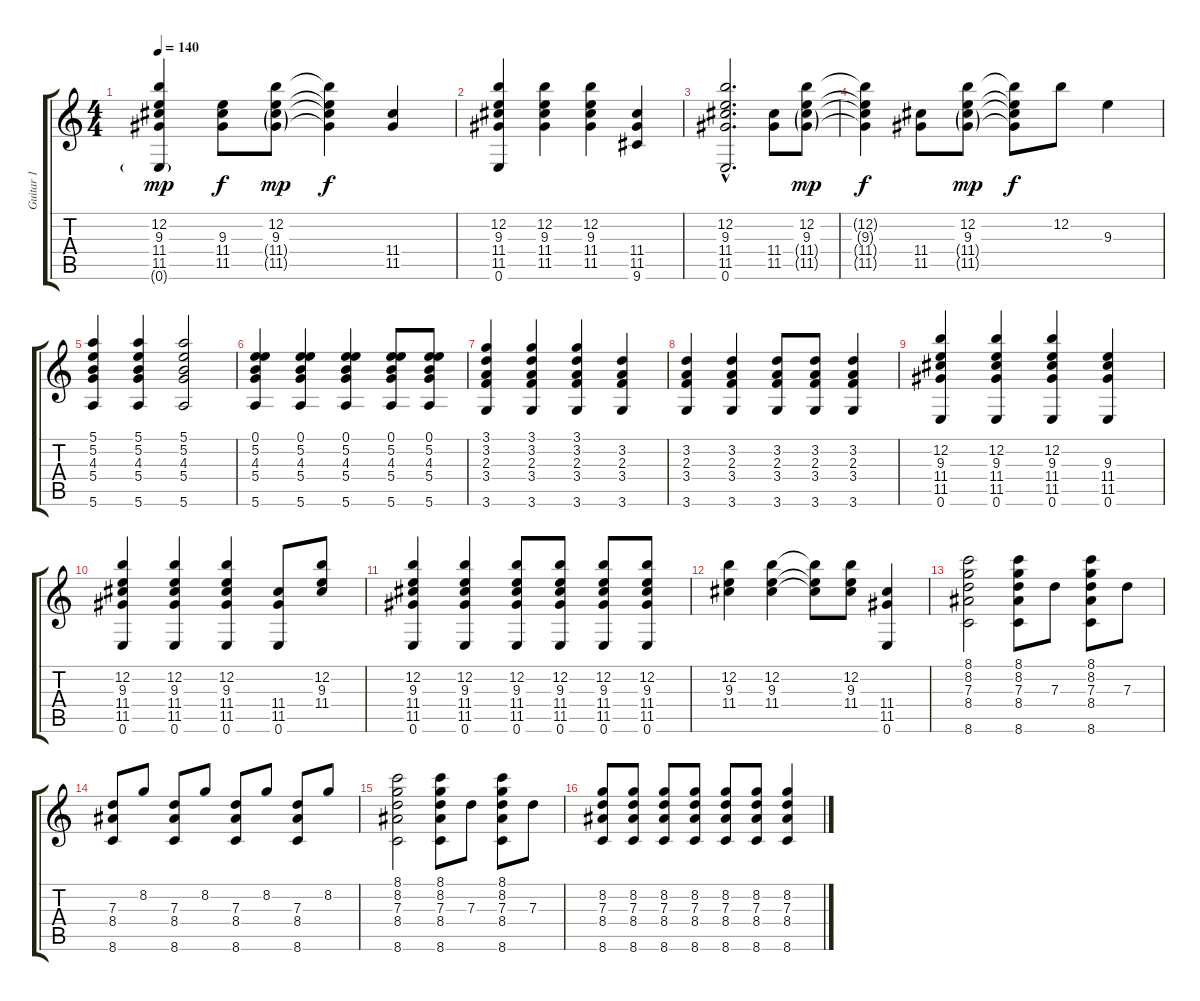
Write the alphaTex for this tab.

\track ("Guitar 1" "Guitar 1") {instrument electricguitarclean}
\staff {score tabs}
\tuning (E4 B3 G3 D3 A2 E2) {hide}
\ts (4 4)
\tempo 140
\clef g2
\ks c
(12.2 9.3 11.4 11.5 0.6{g}).4{dy mp} (9.3 11.4 11.5).8{dy f} (12.2 9.3 11.4{g} 11.5{g}).8{dy mp} (12.2{t} 9.3{t} 11.4{t} 11.5{t}).4{dy f} (11.4 11.5).4 |
(12.2 9.3 11.4 11.5 0.6).4 (12.2 9.3 11.4 11.5).4 (12.2 9.3 11.4 11.5).4 (11.4 11.5 9.6).4 |
(12.2{hac} 9.3{hac} 11.4{hac} 11.5{hac} 0.6{hac}).2{d} (11.4 11.5).8 (12.2 9.3 11.4{g} 11.5{g}).8{dy mp} |
(12.2{t} 9.3{t} 11.4{t} 11.5{t}).4{dy f} (11.4 11.5).8 (12.2 9.3 11.4{g} 11.5{g}).8{dy mp} (12.2{t} 9.3{t} 11.4{t} 11.5{t}).8{dy f} 12.2.8 9.3.4 |
(5.1 5.2 4.3 5.4 5.6).4 (5.1 5.2 4.3 5.4 5.6).4 (5.1 5.2 4.3 5.4 5.6).2 |
(0.1 5.2 4.3 5.4 5.6).4 (0.1 5.2 4.3 5.4 5.6).4 (0.1 5.2 4.3 5.4 5.6).4 (0.1 5.2 4.3 5.4 5.6).8 (0.1 5.2 4.3 5.4 5.6).8 |
(3.1 3.2 2.3 3.4 3.6).4 (3.1 3.2 2.3 3.4 3.6).4 (3.1 3.2 2.3 3.4 3.6).4 (3.2 2.3 3.4 3.6).4 |
(3.2 2.3 3.4 3.6).4 (3.2 2.3 3.4 3.6).4 (3.2 2.3 3.4 3.6).8 (3.2 2.3 3.4 3.6).8 (3.2 2.3 3.4 3.6).4 |
(12.2 9.3 11.4 11.5 0.6).4 (12.2 9.3 11.4 11.5 0.6).4 (12.2 9.3 11.4 11.5 0.6).4 (9.3 11.4 11.5 0.6).4 |
(12.2 9.3 11.4 11.5 0.6).4 (12.2 9.3 11.4 11.5 0.6).4 (12.2 9.3 11.4 11.5 0.6).4 (11.4 11.5 0.6).8 (12.2 9.3 11.4).8 |
(12.2 9.3 11.4 11.5 0.6).4 (12.2 9.3 11.4 11.5 0.6).4 (12.2 9.3 11.4 11.5 0.6).8 (12.2 9.3 11.4 11.5 0.6).8 (12.2 9.3 11.4 11.5 0.6).8 (12.2 9.3 11.4 11.5 0.6).8 |
(12.2 9.3 11.4).4 (12.2 9.3 11.4).4 (12.2{t} 9.3{t} 11.4{t}).8 (12.2 9.3 11.4).8 (11.4 11.5 0.6).4 |
(8.1 8.2 7.3 8.4 8.6).2 (8.1 8.2 7.3 8.4 8.6).8 7.3.8 (8.1 8.2 7.3 8.4 8.6).8 7.3.8 |
(7.3 8.4 8.6).8 8.2.8 (7.3 8.4 8.6).8 8.2.8 (7.3 8.4 8.6).8 8.2.8 (7.3 8.4 8.6).8 8.2.8 |
(8.1 8.2 7.3 8.4 8.6).2 (8.1 8.2 7.3 8.4 8.6).8 7.3.8 (8.1 8.2 7.3 8.4 8.6).8 7.3.8 |
(8.2 7.3 8.4 8.6).8 (8.2 7.3 8.4 8.6).8 (8.2 7.3 8.4 8.6).8 (8.2 7.3 8.4 8.6).8 (8.2 7.3 8.4 8.6).8 (8.2 7.3 8.4 8.6).8 (8.2 7.3 8.4 8.6).4
